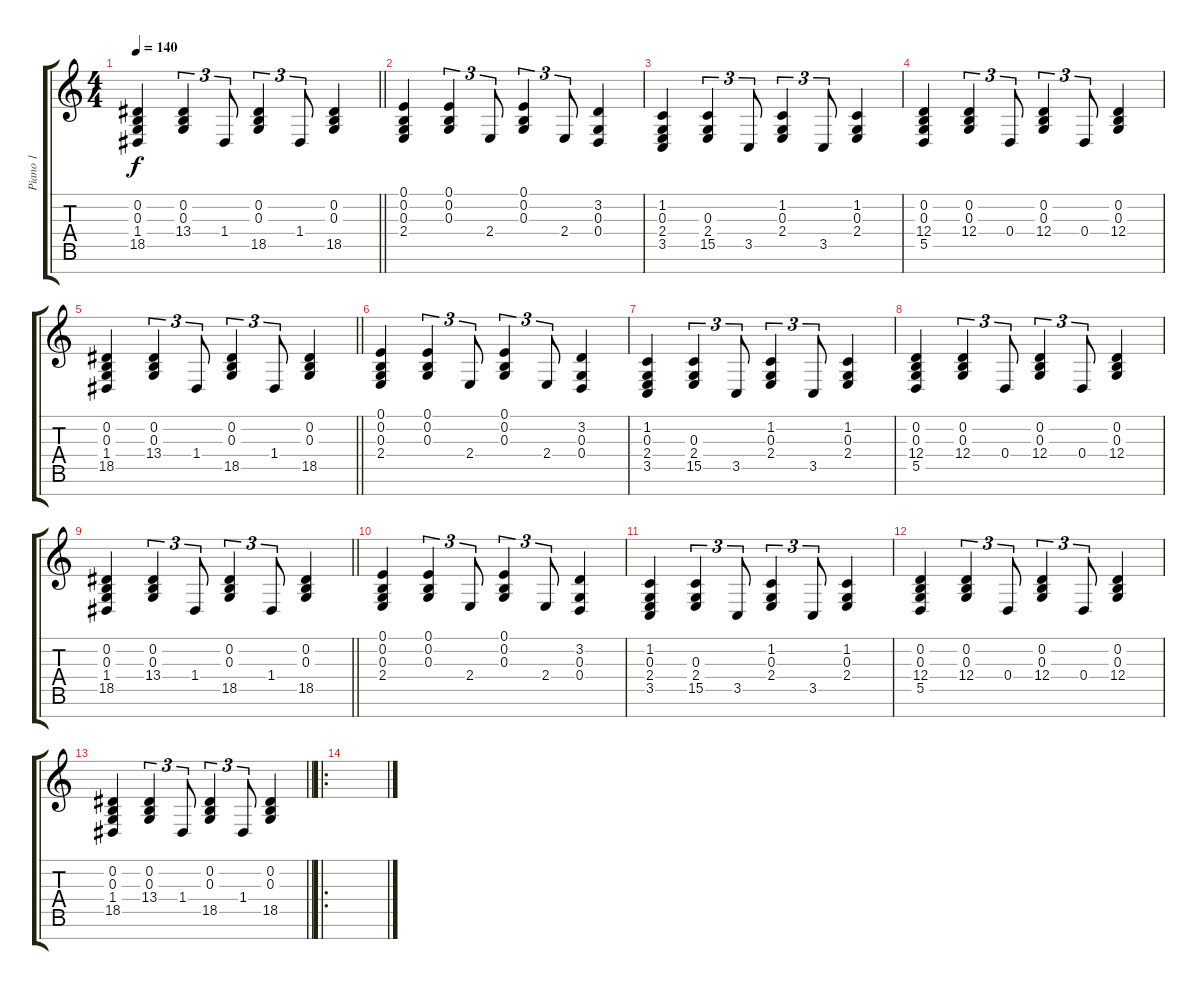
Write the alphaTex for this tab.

\track ("Piano 1" "Piano 1") {instrument acousticgrandpiano}
\staff {score tabs}
\tuning (E4 B3 G3 D3 A2 E2 B1) {hide}
\ts (4 4)
\tempo 140
\clef g2
\barLineRight lightlight
\ks c
(0.2 0.3 1.4 18.5).4{dy f} (0.2 0.3 13.4).4{tu (3 2)} 1.4.8{tu (3 2)} (0.2 0.3 18.5).4{tu (3 2)} 1.4.8{tu (3 2)} (0.2 0.3 18.5).4 |
(0.1 0.2 0.3 2.4).4 (0.1 0.2 0.3).4{tu (3 2)} 2.4.8{tu (3 2)} (0.1 0.2 0.3).4{tu (3 2)} 2.4.8{tu (3 2)} (3.2 0.3 0.4).4 |
(1.2 0.3 2.4 3.5).4 (0.3 2.4 15.5).4{tu (3 2)} 3.5.8{tu (3 2)} (1.2 0.3 2.4).4{tu (3 2)} 3.5.8{tu (3 2)} (1.2 0.3 2.4).4 |
(0.2 0.3 12.4 5.5).4 (0.2 0.3 12.4).4{tu (3 2)} 0.4.8{tu (3 2)} (0.2 0.3 12.4).4{tu (3 2)} 0.4.8{tu (3 2)} (0.2 0.3 12.4).4 |
\barLineRight lightlight
(0.2 0.3 1.4 18.5).4 (0.2 0.3 13.4).4{tu (3 2)} 1.4.8{tu (3 2)} (0.2 0.3 18.5).4{tu (3 2)} 1.4.8{tu (3 2)} (0.2 0.3 18.5).4 |
(0.1 0.2 0.3 2.4).4 (0.1 0.2 0.3).4{tu (3 2)} 2.4.8{tu (3 2)} (0.1 0.2 0.3).4{tu (3 2)} 2.4.8{tu (3 2)} (3.2 0.3 0.4).4 |
(1.2 0.3 2.4 3.5).4 (0.3 2.4 15.5).4{tu (3 2)} 3.5.8{tu (3 2)} (1.2 0.3 2.4).4{tu (3 2)} 3.5.8{tu (3 2)} (1.2 0.3 2.4).4 |
(0.2 0.3 12.4 5.5).4 (0.2 0.3 12.4).4{tu (3 2)} 0.4.8{tu (3 2)} (0.2 0.3 12.4).4{tu (3 2)} 0.4.8{tu (3 2)} (0.2 0.3 12.4).4 |
\barLineRight lightlight
(0.2 0.3 1.4 18.5).4 (0.2 0.3 13.4).4{tu (3 2)} 1.4.8{tu (3 2)} (0.2 0.3 18.5).4{tu (3 2)} 1.4.8{tu (3 2)} (0.2 0.3 18.5).4 |
(0.1 0.2 0.3 2.4).4 (0.1 0.2 0.3).4{tu (3 2)} 2.4.8{tu (3 2)} (0.1 0.2 0.3).4{tu (3 2)} 2.4.8{tu (3 2)} (3.2 0.3 0.4).4 |
(1.2 0.3 2.4 3.5).4 (0.3 2.4 15.5).4{tu (3 2)} 3.5.8{tu (3 2)} (1.2 0.3 2.4).4{tu (3 2)} 3.5.8{tu (3 2)} (1.2 0.3 2.4).4 |
(0.2 0.3 12.4 5.5).4 (0.2 0.3 12.4).4{tu (3 2)} 0.4.8{tu (3 2)} (0.2 0.3 12.4).4{tu (3 2)} 0.4.8{tu (3 2)} (0.2 0.3 12.4).4 |
\barLineRight lightlight
(0.2 0.3 1.4 18.5).4 (0.2 0.3 13.4).4{tu (3 2)} 1.4.8{tu (3 2)} (0.2 0.3 18.5).4{tu (3 2)} 1.4.8{tu (3 2)} (0.2 0.3 18.5).4 |
\ro
